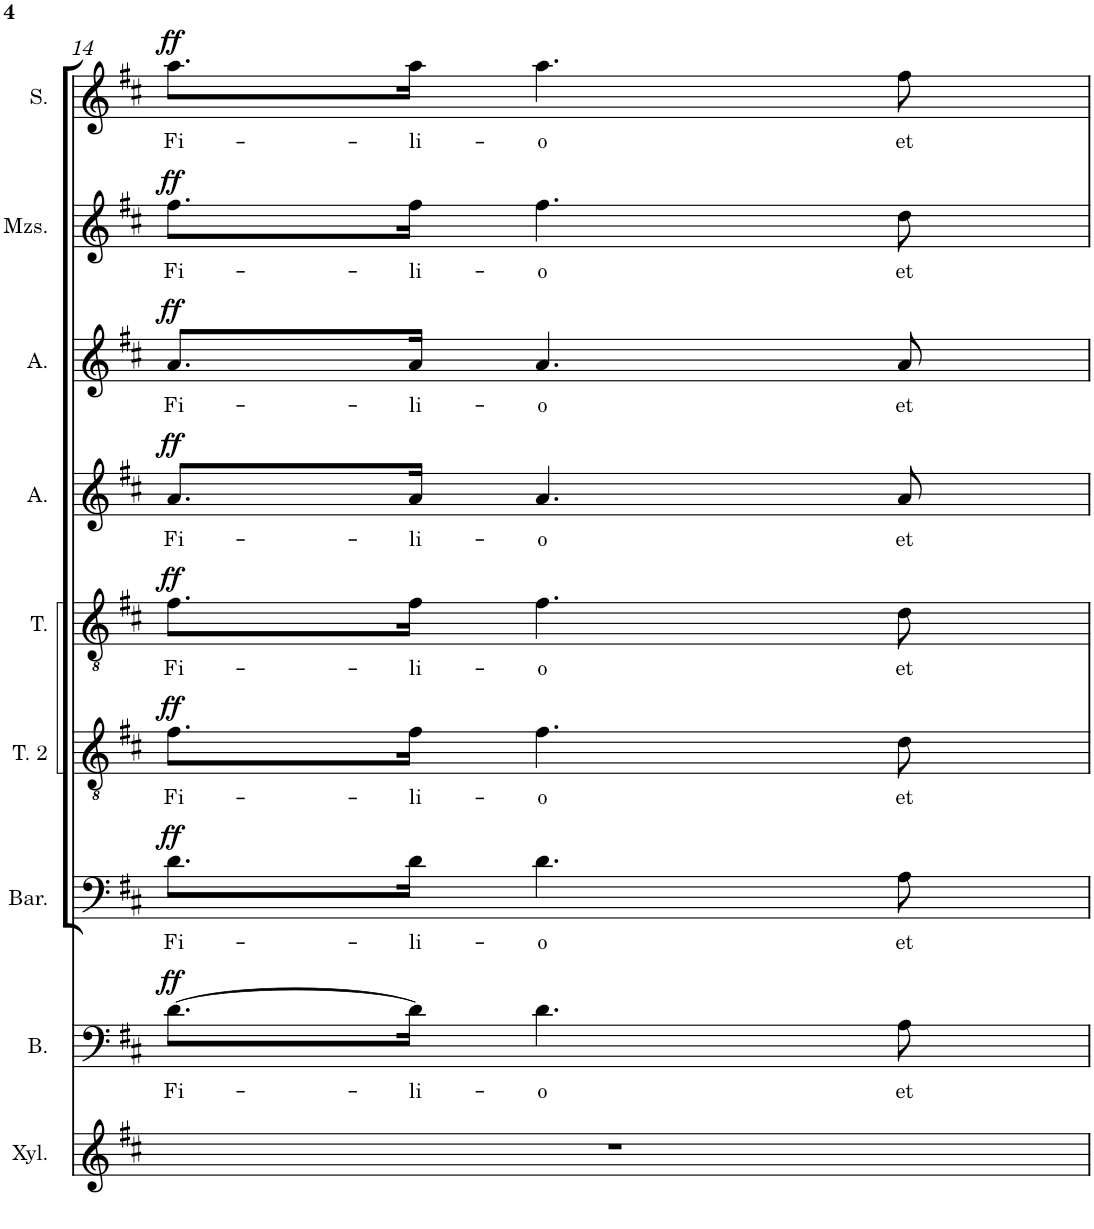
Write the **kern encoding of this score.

**kern	**kern	**text	**dynam	**kern	**text	**dynam	**kern	**text	**dynam	**kern	**text	**dynam	**kern	**text	**dynam	**kern	**text	**dynam	**kern	**text	**dynam	**kern	**text	**dynam
*part9	*part8	*part8	*part8	*part7	*part7	*part7	*part6	*part6	*part6	*part5	*part5	*part5	*part4	*part4	*part4	*part3	*part3	*part3	*part2	*part2	*part2	*part1	*part1	*part1
*staff9	*staff8	*staff8	*staff8	*staff7	*staff7	*staff7	*staff6	*staff6	*staff6	*staff5	*staff5	*staff5	*staff4	*staff4	*staff4	*staff3	*staff3	*staff3	*staff2	*staff2	*staff2	*staff1	*staff1	*staff1
*I"Xylophone	*I"Bass	*	*	*I"Baryton	*	*	*I"Ténor 2	*	*	*I"Tenor	*	*	*I"Alto	*	*	*I"Alto	*	*	*I"Mezzo-soprano	*	*	*I"Soprano	*	*
*I'Xyl.	*I'B.	*	*	*I'Bar.	*	*	*I'T. 2	*	*	*I'T.	*	*	*I'A.	*	*	*I'A.	*	*	*I'Mzs.	*	*	*I'S.	*	*
!!LO:PB:g=z
*clefG2	*clefF4	*	*	*clefF4	*	*	*clefGv2	*	*	*clefGv2	*	*	*clefG2	*	*	*clefG2	*	*	*clefG2	*	*	*clefG2	*	*
*Trd-7c-12	*	*	*	*	*	*	*	*	*	*	*	*	*	*	*	*	*	*	*	*	*	*	*	*
*k[f#c#]	*k[f#c#]	*	*	*k[f#c#]	*	*	*k[f#c#]	*	*	*k[f#c#]	*	*	*k[f#c#]	*	*	*k[f#c#]	*	*	*k[f#c#]	*	*	*k[f#c#]	*	*
*M3/4	*M3/4	*	*	*M3/4	*	*	*M3/4	*	*	*M3/4	*	*	*M3/4	*	*	*M3/4	*	*	*M3/4	*	*	*M3/4	*	*
=14	=14	=14	=14	=14	=14	=14	=14	=14	=14	=14	=14	=14	=14	=14	=14	=14	=14	=14	=14	=14	=14	=14	=14	=14
!	!	!LO:LY:b	!LO:DY:a	!	!LO:LY:b	!LO:DY:a	!	!LO:LY:b	!LO:DY:a	!	!LO:LY:b	!LO:DY:a	!	!LO:LY:b	!LO:DY:a	!	!LO:LY:b	!LO:DY:a	!	!LO:LY:b	!LO:DY:a	!	!LO:LY:b	!LO:DY:a
2.r	[8.d\L	Fi-	ff	8.d\L	Fi-	ff	8.f#\L	Fi-	ff	8.f#\L	Fi-	ff	8.a/L	Fi-	ff	8.a/L	Fi-	ff	8.ff#\L	Fi-	ff	8.aa\L	Fi-	ff
!	!	!LO:LY:b	!	!	!LO:LY:b	!	!	!LO:LY:b	!	!	!LO:LY:b	!	!	!LO:LY:b	!	!	!LO:LY:b	!	!	!LO:LY:b	!	!	!LO:LY:b	!
.	16d\Jk]	-li-	.	16d\Jk	-li-	.	16f#\Jk	-li-	.	16f#\Jk	-li-	.	16a/Jk	-li-	.	16a/Jk	-li-	.	16ff#\Jk	-li-	.	16aa\Jk	-li-	.
!	!	!LO:LY:b	!	!	!LO:LY:b	!	!	!LO:LY:b	!	!	!LO:LY:b	!	!	!LO:LY:b	!	!	!LO:LY:b	!	!	!LO:LY:b	!	!	!LO:LY:b	!
.	4.d\	-o	.	4.d\	-o	.	4.f#\	-o	.	4.f#\	-o	.	4.a/	-o	.	4.a/	-o	.	4.ff#\	-o	.	4.aa\	-o	.
!	!	!LO:LY:b	!	!	!LO:LY:b	!	!	!LO:LY:b	!	!	!LO:LY:b	!	!	!LO:LY:b	!	!	!LO:LY:b	!	!	!LO:LY:b	!	!	!LO:LY:b	!
.	8A\	et	.	8A\	et	.	8d\	et	.	8d\	et	.	8a/	et	.	8a/	et	.	8dd\	et	.	8ff#\	et	.
=	=	=	=	=	=	=	=	=	=	=	=	=	=	=	=	=	=	=	=	=	=	=	=	=
*-	*-	*-	*-	*-	*-	*-	*-	*-	*-	*-	*-	*-	*-	*-	*-	*-	*-	*-	*-	*-	*-	*-	*-	*-
